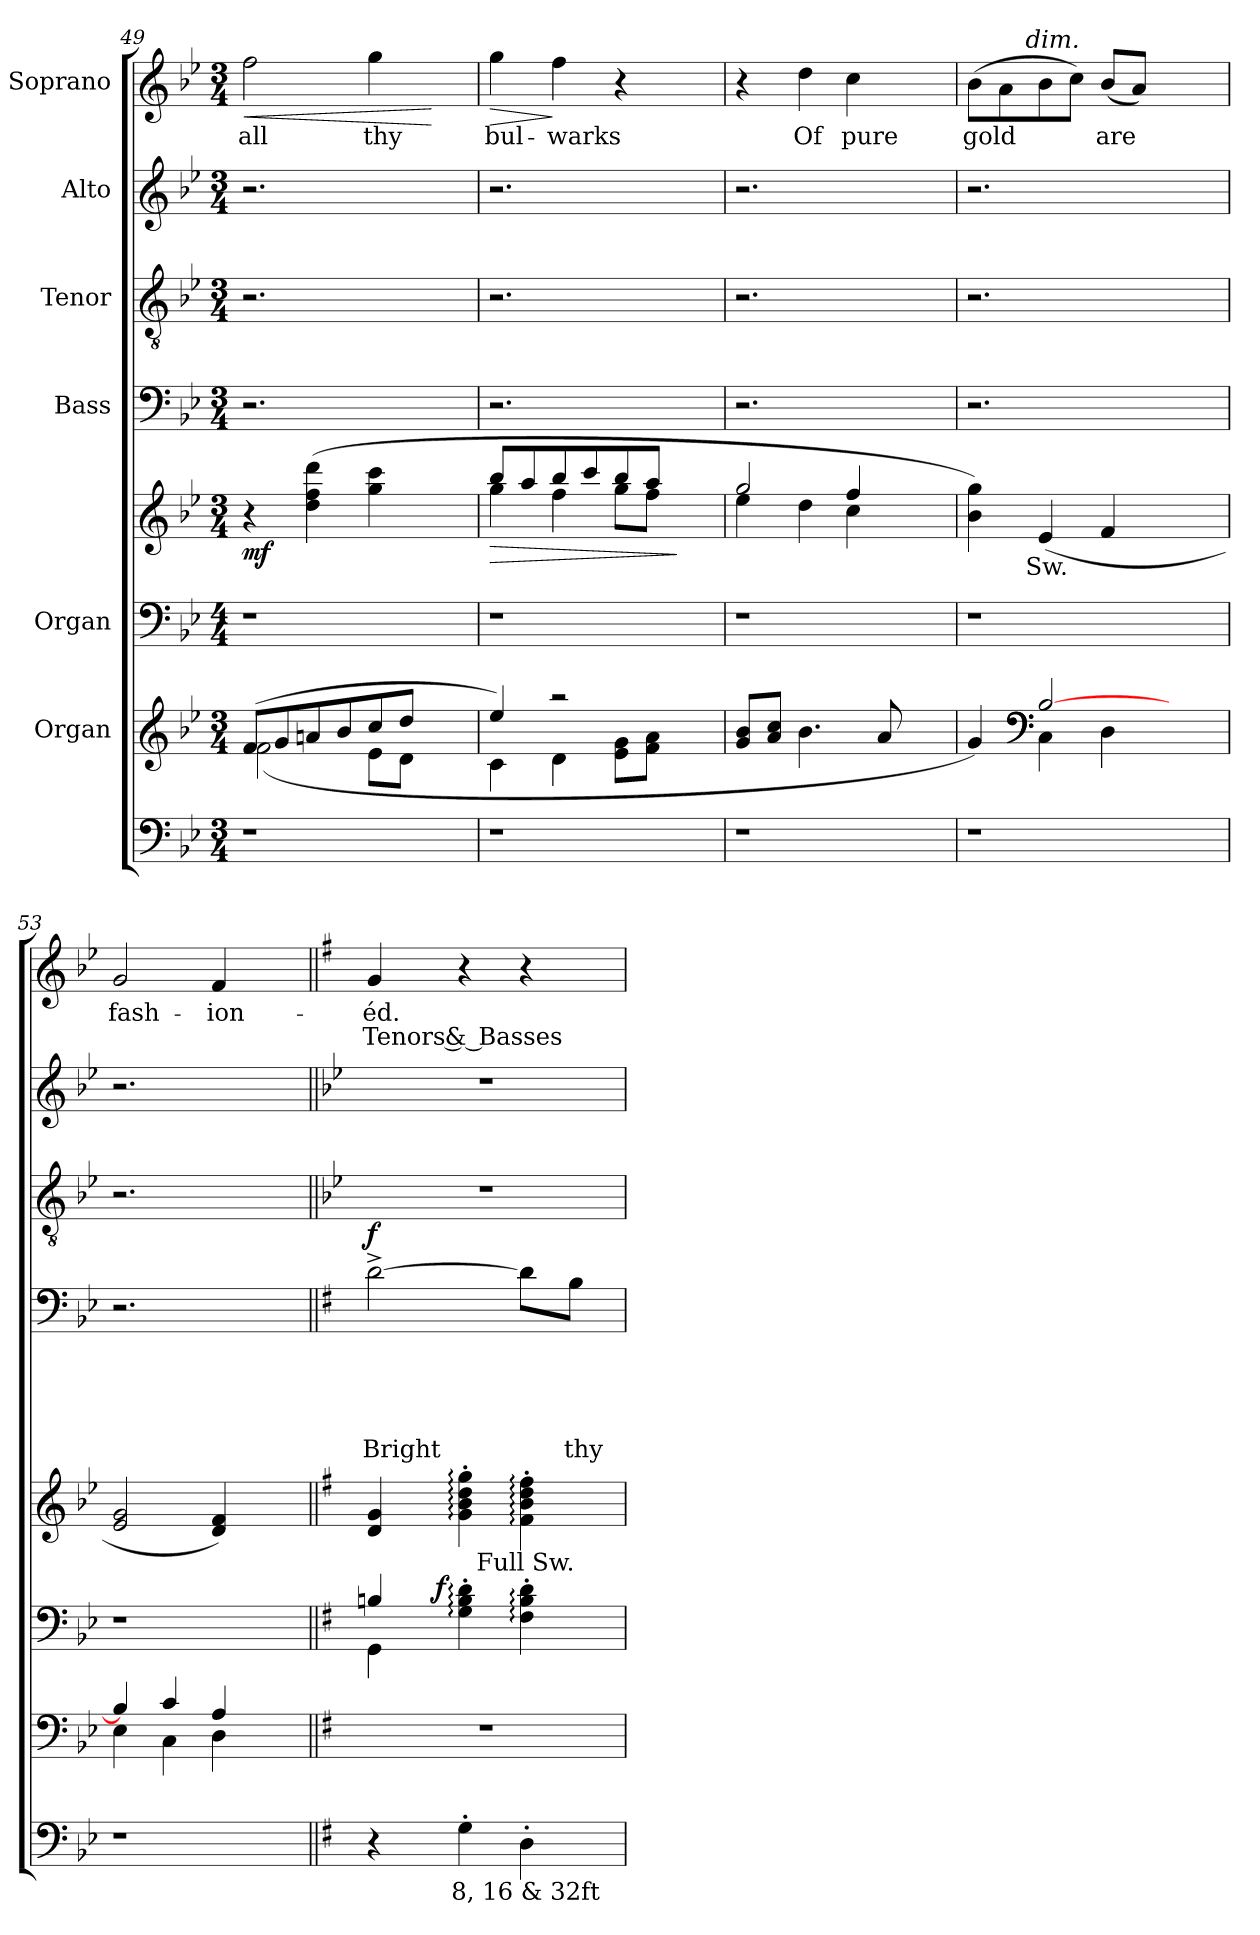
**kern	**kern	**kern	**dynam	**kern	**dynam	**kern	**text	**text	**text	**text	**text	**dynam	**kern	**kern	**kern	**text	**text	**dynam
*part8	*part7	*part6	*part6	*part5	*part5	*part4	*part4	*part4	*part4	*part4	*part4	*part4	*part3	*part2	*part1	*part1	*part1	*part1
*staff8	*staff7	*staff6	*staff6	*staff5	*staff5	*staff4	*staff4	*staff4	*staff4	*staff4	*staff4	*staff4	*staff3	*staff2	*staff1	*staff1	*staff1	*staff1
*	*I"Organ	*I"Organ	*	*	*	*I"Bass	*	*	*	*	*	*	*I"Tenor	*I"Alto	*I"Soprano	*	*	*
*clefF4	*clefG2	*clefF4	*	*clefG2	*	*clefF4	*	*	*	*	*	*	*clefGv2	*clefG2	*clefG2	*	*	*
*k[b-e-]	*k[b-e-]	*k[b-e-]	*	*k[b-e-]	*	*k[b-e-]	*	*	*	*	*	*	*k[b-e-]	*k[b-e-]	*k[b-e-]	*	*	*
*B-:	*B-:	*B-:	*	*B-:	*	*B-:	*	*	*	*	*	*	*B-:	*B-:	*B-:	*	*	*
*M3/4	*M3/4	*M4/4	*	*M3/4	*	*M3/4	*	*	*	*	*	*	*M3/4	*M3/4	*M3/4	*	*	*
=49	=49	=49	=49	=49	=49	=49	=49	=49	=49	=49	=49	=49	=49	=49	=49	=49	=49	=49
!LO:N:vis=1	!	!	!	!	!LO:DY:b	!	!	!	!	!	!	!	!	!	!	!LO:LY:b	!	!LO:HP:b
*	*^	*	*	*	*	*	*	*	*	*	*	*	*	*	*	*	*	*
2.r	(>8f/L	(<2f\	1r	.	4r	mf	2.r	.	.	.	.	.	.	2.r	2.r	2ff\	all	.	<
.	8g/	.	.	.	.	.	.	.	.	.	.	.	.	.	.	.	.	.	.
.	8an/	.	.	.	(>4dd\ 4ff\ 4ddd\	.	.	.	.	.	.	.	.	.	.	.	.	.	.
.	8b-/	.	.	.	.	.	.	.	.	.	.	.	.	.	.	.	.	.	.
!	!	!	!	!	!	!	!	!	!	!	!	!	!	!	!	!	!LO:LY:b	!	!
.	8cc/	8e-\L	.	.	4gg\ 4ccc\	.	.	.	.	.	.	.	.	.	.	4gg\	thy	.	.
.	8dd/J	8d\J	.	.	.	.	.	.	.	.	.	.	.	.	.	.	.	.	.
4ryy	4ryy	4ryy	.	.	4ryy	.	4ryy	.	.	.	.	.	.	4ryy	4ryy	4ryy	.	.	[
=50	=50	=50	=50	=50	=50	=50	=50	=50	=50	=50	=50	=50	=50	=50	=50	=50	=50	=50	=50
!LO:N:vis=1	!	!	!	!	!	!LO:HP:b	!	!	!	!	!	!	!	!	!	!	!LO:LY:b	!	!LO:HP:b
*	*	*	*	*	*^	*	*	*	*	*	*	*	*	*	*	*	*	*	*
2.r	4ee-/)	4c\	1r	.	8bb-/L	4gg\	>	2.r	.	.	.	.	.	.	2.r	2.r	4gg\	bul-	.	>
.	.	.	.	.	8aa/	.	.	.	.	.	.	.	.	.	.	.	.	.	.	.
!	!	!	!	!	!	!	!	!	!	!	!	!	!	!	!	!	!	!LO:LY:b:rj	!	!
.	2raa	4d\	.	.	8bb-/	4ff\	.	.	.	.	.	.	.	.	.	.	4ff\	-warks	.	]
.	.	.	.	.	8ccc/	.	.	.	.	.	.	.	.	.	.	.	.	.	.	.
.	.	8e-\ 8g\L	.	.	8bb-/	8gg\L	.	.	.	.	.	.	.	.	.	.	4r	.	.	.
.	.	8f\ 8a\J	.	.	8aa/J	8ff\J	.	.	.	.	.	.	.	.	.	.	.	.	.	.
4ryy	4ryy	4ryy	.	.	4ryy	4ryy	]	4ryy	.	.	.	.	.	.	4ryy	4ryy	4ryy	.	.	.
=51	=51	=51	=51	=51	=51	=51	=51	=51	=51	=51	=51	=51	=51	=51	=51	=51	=51	=51	=51	=51
!LO:N:vis=1	!	!	!	!	!	!	!	!	!	!	!	!	!	!	!	!	!	!	!	!
*	*v	*v	*	*	*	*	*	*	*	*	*	*	*	*	*	*	*	*	*	*
2.r	8g/ 8b-/L	1r	.	2gg/	4ee-\	.	2.r	.	.	.	.	.	.	2.r	2.r	4r	.	.	.
.	8a/ 8cc/J	.	.	.	.	.	.	.	.	.	.	.	.	.	.	.	.	.	.
!	!	!	!	!	!	!	!	!	!	!	!	!	!	!	!	!	!LO:LY:b	!	!
.	4.b-\	.	.	.	4dd\	.	.	.	.	.	.	.	.	.	.	4dd\	Of	.	.
!	!	!	!	!	!	!	!	!	!	!	!	!	!	!	!	!	!LO:LY:b	!	!
.	.	.	.	4ff/	4cc\	.	.	.	.	.	.	.	.	.	.	4cc\	pure	.	.
.	8a/	.	.	.	.	.	.	.	.	.	.	.	.	.	.	.	.	.	.
4ryy	4ryy	.	.	4ryy	4ryy	.	4ryy	.	.	.	.	.	.	4ryy	4ryy	4ryy	.	.	.
=52	=52	=52	=52	=52	=52	=52	=52	=52	=52	=52	=52	=52	=52	=52	=52	=52	=52	=52	=52
!LO:N:vis=1	!	!	!	!	!	!	!	!	!	!	!	!	!	!	!	!	!LO:LY:b	!	!
*	*^	*	*	*	*	*	*	*	*	*	*	*	*	*	*	*^	*	*	*
2.r	4g/)	4ryy	1r	.	4b-\ 4gg\)	8..ryy	.	2.r	.	.	.	.	.	.	2.r	2.r	(>8b-\L	8..ryy	gold	.	.
.	.	.	.	.	.	.	.	.	.	.	.	.	.	.	.	.	8a\	.	.	.	.
!	!	!	!	!	!	!	!	!	!	!	!	!	!	!	!	!	!	!LO:TX:a:i:t=dim.	!	!	!
!	!	!	!	!	!	!LO:TX:b:t=Sw.	!	!	!	!	!	!	!	!	!	!	!	!	!	!	!
.	.	.	.	.	.	2ryy	.	.	.	.	.	.	.	.	.	.	.	2ryy	.	.	.
*	*clefF4	*	*	*	*	*	*	*	*	*	*	*	*	*	*	*	*	*	*	*	*
.	[>2B-/	4C\	.	.	(4e-/	.	.	.	.	.	.	.	.	.	.	.	8b-\	.	.	.	.
.	.	.	.	.	.	.	.	.	.	.	.	.	.	.	.	.	8cc\J)	.	.	.	.
!	!	!	!	!	!	!	!	!	!	!	!	!	!	!	!	!	!	!	!LO:LY:b	!	!
.	.	4D\	.	.	4f/	.	.	.	.	.	.	.	.	.	.	.	(<8b-/L	.	are	.	.
.	.	.	.	.	.	.	.	.	.	.	.	.	.	.	.	.	8a/J)	.	.	.	.
.	.	.	.	.	.	4ryy	.	.	.	.	.	.	.	.	.	.	.	4ryy	.	.	.
4ryy	4ryy	4ryy	.	.	4ryy	.	.	4ryy	.	.	.	.	.	.	4ryy	4ryy	4ryy	.	.	.	.
.	.	.	.	.	.	32ryy	.	.	.	.	.	.	.	.	.	.	.	32ryy	.	.	.
=53	=53	=53	=53	=53	=53	=53	=53	=53	=53	=53	=53	=53	=53	=53	=53	=53	=53	=53	=53	=53	=53
!LO:N:vis=1	!	!	!	!	!	!	!	!	!	!	!	!	!	!	!	!	!	!	!LO:LY:b	!	!
*	*	*	*	*	*v	*v	*	*	*	*	*	*	*	*	*	*	*v	*v	*	*	*
2.r	4B-/]	4E-\	1r	.	2e-/ 2g/	.	2.r	.	.	.	.	.	.	2.r	2.r	2g/	fash-	.	.
.	4c/	4C\	.	.	.	.	.	.	.	.	.	.	.	.	.	.	.	.	.
!	!	!	!	!	!	!	!	!	!	!	!	!	!	!	!	!	!LO:LY:b	!	!
.	4A/	4D\	.	.	4d/ 4f/)	.	.	.	.	.	.	.	.	.	.	4f/	-ion-	.	.
4ryy	4ryy	4ryy	.	.	4ryy	.	4ryy	.	.	.	.	.	.	4ryy	4ryy	4ryy	.	.	.
*	*v	*v	*	*	*	*	*	*	*	*	*	*	*	*	*	*	*	*	*
!!LO:PB:g=z
=54||	=54||	=54||	=54||	=54||	=54||	=54||	=54||	=54||	=54||	=54||	=54||	=54||	=54||	=54||	=54||	=54||	=54||	=54||
*k[f#]	*k[f#]	*k[f#]	*	*k[f#]	*	*k[f#]	*	*	*	*	*	*	*	*	*k[f#]	*	*	*
*G:	*G:	*G:	*	*G:	*	*G:	*	*	*	*	*	*	*	*	*G:	*	*	*
*	*^	*^	*	*	*	*	*	*	*	*	*	*	*	*	*	*	*	*
!	!	!	!	!	!	!	!	!	!	!	!	!	!LO:LY:b	!LO:DY:a	!	!	!	!LO:LY:b	!LO:LY:b	!
*^	*v	*v	*^	*^	*	*	*	*	*	*	*	*	*	*	*	*	*	*	*	*
4r	6ryy	2.r	4Bn/	4GG\	8ryy	4ryy	.	4d/ 4g/	.	[>2d^>\	.	.	.	.	Bright	f	2.r	2.r	4g/	-éd.	Tenors & Basses	.
.	.	.	.	.	16ryy	.	.	.	.	.	.	.	.	.	.	.	.	.	.	.	.	.
.	24..ryy	.	.	.	.	.	.	.	.	.	.	.	.	.	.	.	.	.	.	.	.	.
.	.	.	.	.	64ryy	.	.	.	.	.	.	.	.	.	.	.	.	.	.	.	.	.
!	!	!	!	!	!	!	!LO:DY:a	!	!	!	!	!	!	!	!	!	!	!	!	!	!	!
.	.	.	.	.	2ryy	.	f	.	.	.	.	.	.	.	.	.	.	.	.	.	.	.
!	!LO:TX:b:t=8, 16 & 32ft	!	!	!	!	!	!	!	!	!	!	!	!	!	!	!	!	!	!	!	!	!
.	3ryy	.	.	.	.	.	.	.	.	.	.	.	.	.	.	.	.	.	.	.	.	.
4G'>\	.	.	2ryy	4G\:'< 4B\:'< 4d\:'<	.	32.ryy	.	4g\:'> 4b\:'> 4dd\:'> 4gg\:'>	.	.	.	.	.	.	.	.	.	.	4r	.	.	.
!	!	!	!	!	!	!LO:TX:a:t=Full Sw.	!	!	!	!	!	!	!	!	!	!	!	!	!	!	!	!
.	.	.	.	.	.	4ryy	.	.	.	.	.	.	.	.	.	.	.	.	.	.	.	.
4D'>\	.	.	.	4F#\:'< 4B\:'< 4d\:'<	.	.	.	4f#\:'> 4b\:'> 4dd\:'> 4ff#\:'>	.	8d\L]	.	.	.	.	.	.	.	.	4r	.	.	.
.	.	.	.	.	.	8ryy	.	.	.	.	.	.	.	.	.	.	.	.	.	.	.	.
.	6ryy	.	.	.	.	.	.	.	.	.	.	.	.	.	.	.	.	.	.	.	.	.
!	!	!	!	!	!	!	!	!	!	!	!	!	!	!	!LO:LY:b	!	!	!	!	!	!	!
.	.	.	.	.	.	.	.	.	.	8B\J	.	.	.	.	thy	.	.	.	.	.	.	.
.	.	.	.	.	.	16ryy	.	.	.	.	.	.	.	.	.	.	.	.	.	.	.	.
.	.	.	.	.	32.ryy	.	.	.	.	.	.	.	.	.	.	.	.	.	.	.	.	.
.	.	.	.	.	.	64ryy	.	.	.	.	.	.	.	.	.	.	.	.	.	.	.	.
.	96ryy	.	.	.	.	.	.	.	.	.	.	.	.	.	.	.	.	.	.	.	.	.
*v	*v	*	*v	*v	*v	*v	*	*	*	*	*	*	*	*	*	*	*	*	*	*	*	*
=	=	=	=	=	=	=	=	=	=	=	=	=	=	=	=	=	=	=
*-	*-	*-	*-	*-	*-	*-	*-	*-	*-	*-	*-	*-	*-	*-	*-	*-	*-	*-
